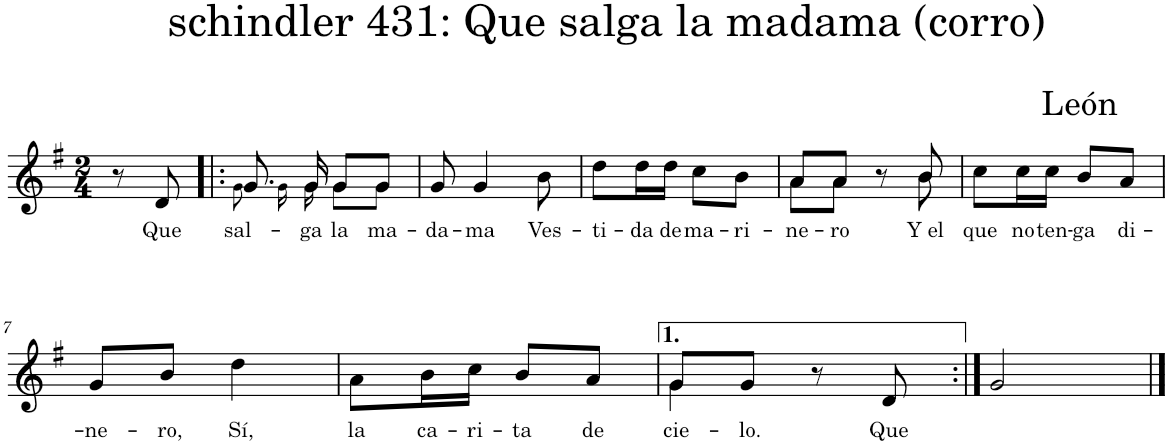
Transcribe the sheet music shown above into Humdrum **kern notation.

**kern	**text
*part1	*part1
*staff1	*staff1
*I"Piano	*
*I'Pno.	*
*clefG2	*
*k[f#]	*
*M2/4	*
=1	=1
8r	.
!	!LO:LY:b
8d/	Que
=2!|:	=2!|:
!	!LO:LY:b
*^	*
8.g/	8g!\	sal-
.	16g!\	.
!	!	!LO:LY:b
16g/	16g!\	-ga
!	!	!LO:LY:b
8g/L	8g!\L	la
!	!	!LO:LY:b
8g/J	8g!\J	ma-
=3	=3	=3
!	!	!LO:LY:b
*v	*v	*
8g/	-da-
!	!LO:LY:b
4g/	-ma
!	!LO:LY:b
8b\	Ves-
=4	=4
!	!LO:LY:b
8dd\L	-ti-
!	!LO:LY:b
16dd\L	-da
!	!LO:LY:b
16dd\JJ	de
!	!LO:LY:b
8cc\L	ma-
!	!LO:LY:b
8b\J	-ri-
=5	=5
!	!LO:LY:b
*^	*
8a/L	8a\L	-ne-
!	!	!LO:LY:b
8a/J	8a\J	-ro
8r	8ryy	.
!	!	!LO:LY:b
8b/	8b\	Y el
=6	=6	=6
!	!	!LO:LY:b
*v	*v	*
8cc\L	que
!	!LO:LY:b
16cc\L	no
!	!LO:LY:b
16cc\JJ	ten-
!	!LO:LY:b
8b/L	-ga
!	!LO:LY:b
8a/J	di-
!!LO:LB:g=z
=7	=7
!	!LO:LY:b
8g/L	-ne-
!	!LO:LY:b
8b/J	-ro,
!	!LO:LY:b
4dd\	Sí,
=8	=8
!	!LO:LY:b
8a\L	la
!	!LO:LY:b
16b\L	ca-
!	!LO:LY:b
16cc\JJ	-ri-
!	!LO:LY:b
8b/L	-ta
!	!LO:LY:b
8a/J	de
=9	=9
!	!LO:LY:b
*^	*
8g/L	4g\	cie-
!	!	!LO:LY:b
8g/J	.	-lo.
8r	4ryy	.
!	!	!LO:LY:b
8d/	.	Que
*v	*v	*
=10:|!	=10:|!
2g/	.
==	==
*-	*-
